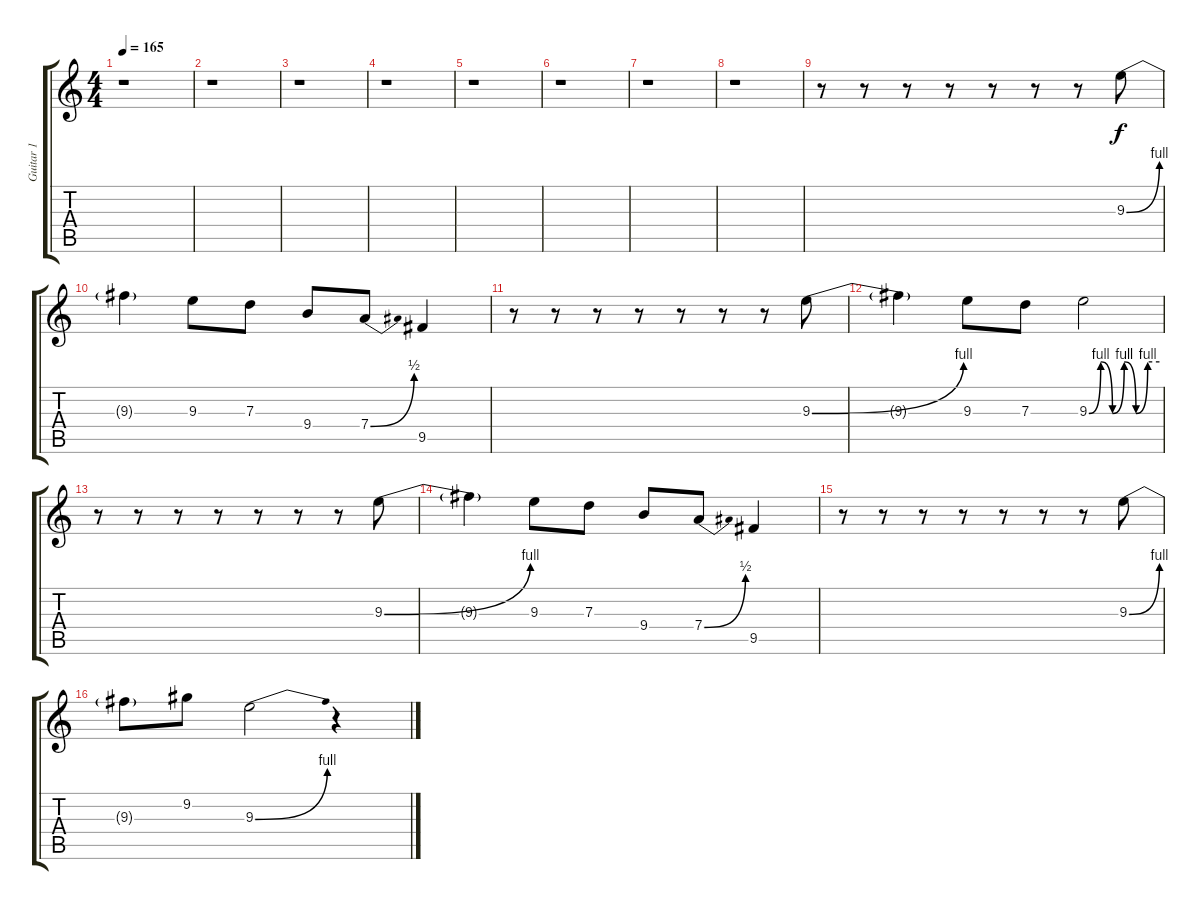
\track ("Guitar 1" "Guitar 1") {instrument overdrivenguitar}
\staff {score tabs}
\tuning (E4 B3 G3 D3 A2 E2) {hide}
\ts (4 4)
\tempo 165
\clef g2
\ks c
r.1{dy f} |
r.1 |
r.1 |
r.1 |
r.1 |
r.1 |
r.1 |
r.1 |
r.8 r.8 r.8 r.8 r.8 r.8 r.8 9.3{be (bend 0 0 60 4)}.8 |
9.3{t}.4 9.3.8 7.3.8 9.4.8 7.4{be (bend 0 0 60 2)}.8 9.5.4 |
r.8 r.8 r.8 r.8 r.8 r.8 r.8 9.3{be (bend 0 0 60 4)}.8 |
9.3{t}.4 9.3.8 7.3.8 9.3{be (custom 0 0 10 4 20 0 30 4 40 0 50 4 60 4)}.2 |
r.8 r.8 r.8 r.8 r.8 r.8 r.8 9.3{be (bend 0 0 60 4)}.8 |
9.3{t}.4 9.3.8 7.3.8 9.4.8 7.4{be (bend 0 0 60 2)}.8 9.5.4 |
r.8 r.8 r.8 r.8 r.8 r.8 r.8 9.3{be (bend 0 0 60 4)}.8 |
9.3{t}.8 9.2.8 9.3{be (bend 0 0 60 4)}.2 r.4
